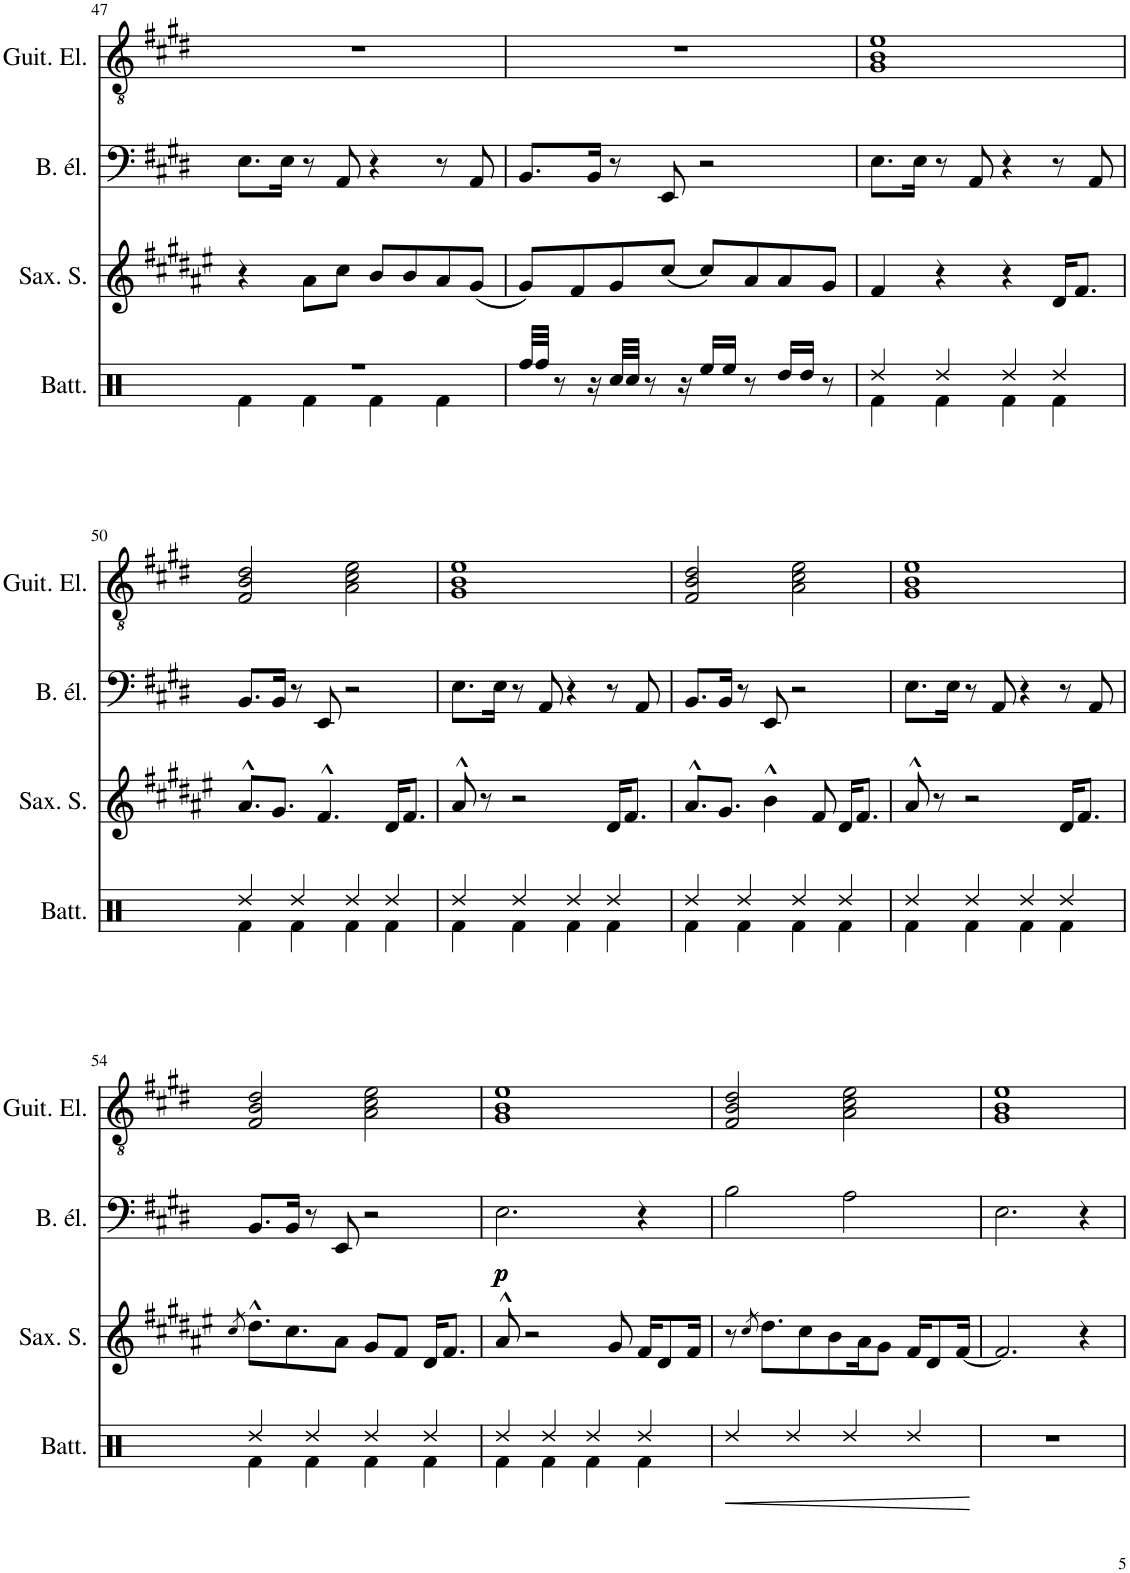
**kern	**dynam	**kern	**kern	**dynam	**kern
*part4	*part4	*part3	*part2	*part2	*part1
*staff4	*staff4	*staff3	*staff2	*staff2	*staff1
*I"Batterie	*	*I"Saxophone soprano	*I"Basse électrique	*	*I"Guitare électrique
*I'Batt.	*	*I'Sax. S.	*I'B. él.	*	*I'Guit. El.
!!LO:PB:g=z
*clefX	*	*clefG2	*clefF4	*	*clefGv2
*	*	*Trd1c2	*Trd7c12	*	*
*k[]	*	*k[f#c#g#d#a#e#]	*k[f#c#g#d#]	*	*k[f#c#g#d#]
*M2/2	*	*M2/2	*M2/2	*	*M2/2
*met(c|)	*	*met(c|)	*met(c|)	*	*met(c|)
=47	=47	=47	=47	=47	=47
*^	*	*	*	*	*
1r	4Rf\	.	4r	8.E\L	.	1r
.	.	.	.	16E\Jk	.	.
.	4Rf\	.	8a#\L	8r	.	.
.	.	.	8cc#\J	8AA/	.	.
.	4Rf\	.	8b/L	4r	.	.
.	.	.	8b/	.	.	.
.	4Rf\	.	8a#/	8r	.	.
.	.	.	(8g#/J	8AA/	.	.
*v	*v	*	*	*	*	*
=48	=48	=48	=48	=48	=48
32Rff/LLL	.	8g#/L)	8.BB/L	.	1r
32Rff/JJJ	.	.	.	.	.
8r	.	.	.	.	.
.	.	8f#/	.	.	.
16r	.	.	16BB/Jk	.	.
32Rcc/LLL	.	8g#/	8r	.	.
32Rcc/JJJ	.	.	.	.	.
8r	.	.	.	.	.
.	.	(8cc#/J	8EE/	.	.
16r	.	.	.	.	.
16Ree/LL	.	8cc#/L)	2r	.	.
16Ree/JJ	.	.	.	.	.
8r	.	8a#/	.	.	.
16Rdd/LL	.	8a#/	.	.	.
16Rdd/JJ	.	.	.	.	.
8r	.	8g#/J	.	.	.
=49	=49	=49	=49	=49	=49
*^	*	*	*	*	*
4Rdd/	4Rf\	.	4f#/	8.E\L	.	1G# 1B 1e
.	.	.	.	16E\Jk	.	.
4Rdd/	4Rf\	.	4r	8r	.	.
.	.	.	.	8AA/	.	.
4Rdd/	4Rf\	.	4r	4r	.	.
4Rdd/	4Rf\	.	16d#/KL	8r	.	.
.	.	.	8.f#/J	.	.	.
.	.	.	.	8AA/	.	.
!!LO:LB:g=z
=50	=50	=50	=50	=50	=50	=50
4Rdd/	4Rf\	.	8.a#^^/L	8.BB/L	.	2F#/ 2B/ 2d#/
.	.	.	8.g#/J	16BB/Jk	.	.
4Rdd/	4Rf\	.	.	8r	.	.
.	.	.	4.f#^^/	8EE/	.	.
4Rdd/	4Rf\	.	.	2r	.	2A\ 2c#\ 2e\
4Rdd/	4Rf\	.	16d#/KL	.	.	.
.	.	.	8.f#/J	.	.	.
=51	=51	=51	=51	=51	=51	=51
4Rdd/	4Rf\	.	8a#^^/	8.E\L	.	1G# 1B 1e
.	.	.	8r	.	.	.
.	.	.	.	16E\Jk	.	.
4Rdd/	4Rf\	.	2r	8r	.	.
.	.	.	.	8AA/	.	.
4Rdd/	4Rf\	.	.	4r	.	.
4Rdd/	4Rf\	.	16d#/KL	8r	.	.
.	.	.	8.f#/J	.	.	.
.	.	.	.	8AA/	.	.
=52	=52	=52	=52	=52	=52	=52
4Rdd/	4Rf\	.	8.a#^^/L	8.BB/L	.	2F#/ 2B/ 2d#/
.	.	.	8.g#/J	16BB/Jk	.	.
4Rdd/	4Rf\	.	.	8r	.	.
.	.	.	4b^^\	8EE/	.	.
4Rdd/	4Rf\	.	.	2r	.	2A\ 2c#\ 2e\
.	.	.	8f#/	.	.	.
4Rdd/	4Rf\	.	16d#/KL	.	.	.
.	.	.	8.f#/J	.	.	.
=53	=53	=53	=53	=53	=53	=53
4Rdd/	4Rf\	.	8a#^^/	8.E\L	.	1G# 1B 1e
.	.	.	8r	.	.	.
.	.	.	.	16E\Jk	.	.
4Rdd/	4Rf\	.	2r	8r	.	.
.	.	.	.	8AA/	.	.
4Rdd/	4Rf\	.	.	4r	.	.
4Rdd/	4Rf\	.	16d#/KL	8r	.	.
.	.	.	8.f#/J	.	.	.
.	.	.	.	8AA/	.	.
!!LO:LB:g=z
=54	=54	=54	=54	=54	=54	=54
.	.	.	8qcc#/	.	.	.
4Rdd/	4Rf\	.	8.dd#^^\L	8.BB/L	.	2F#/ 2B/ 2d#/
.	.	.	8.cc#\	16BB/Jk	.	.
4Rdd/	4Rf\	.	.	8r	.	.
.	.	.	8a#\J	8EE/	.	.
4Rdd/	4Rf\	.	8g#/L	2r	.	2A\ 2c#\ 2e\
.	.	.	8f#/J	.	.	.
4Rdd/	4Rf\	.	16d#/KL	.	.	.
.	.	.	8.f#/J	.	.	.
=55	=55	=55	=55	=55	=55	=55
!	!	!	!	!	!LO:DY:b	!
!	!	!	!	!	!LO:DY:n=1:b	!
!	!	!	!	!	!LO:DY:n=2:b	!
4Rdd/	4Rf\	.	8a#^^/	2.E\	p p p	1G# 1B 1e
.	.	.	2r	.	.	.
4Rdd/	4Rf\	.	.	.	.	.
4Rdd/	4Rf\	.	.	.	.	.
.	.	.	8g#/	.	.	.
4Rdd/	4Rf\	.	16f#/KL	4r	.	.
.	.	.	8d#/	.	.	.
.	.	.	16f#/Jk	.	.	.
*v	*v	*	*	*	*	*
=56	=56	=56	=56	=56	=56
!	!LO:HP:b	!	!	!	!
4Rdd/	<	8r	2B\	.	2F#/ 2B/ 2d#/
.	.	8qcc#/	.	.	.
.	.	8.dd#\L	.	.	.
4Rdd/	.	.	.	.	.
.	.	8cc#\	.	.	.
.	.	8b\	.	.	.
4Rdd/	.	.	2A\	.	2A\ 2c#\ 2e\
.	.	16a#\K	.	.	.
.	.	8g#\J	.	.	.
4Rdd/	.	16f#/KL	.	.	.
.	.	8d#/	.	.	.
.	.	[16f#/Jk	.	.	.
.	[	.	.	.	.
=57	=57	=57	=57	=57	=57
1r	.	2.f#/]	2.E\	.	1G# 1B 1e
.	.	4r	4r	.	.
=	=	=	=	=	=
*-	*-	*-	*-	*-	*-
